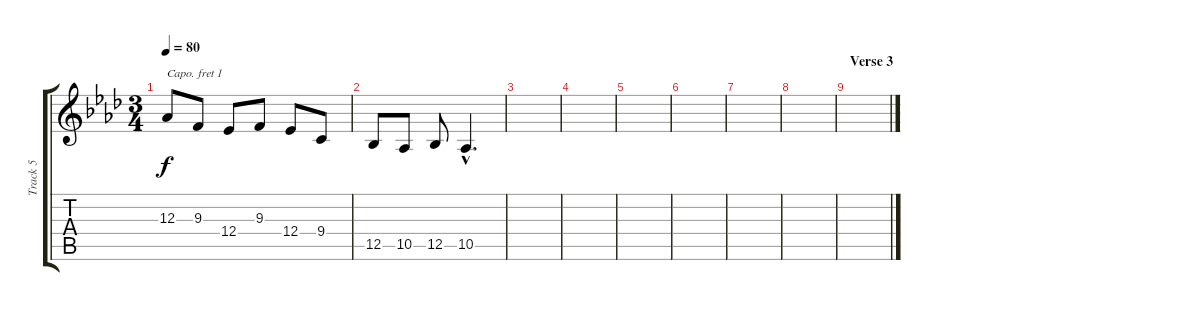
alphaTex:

\track ("Track 5" "Track 5") {instrument violin}
\staff {score tabs}
\capo 1
\tuning (E4 B3 G3 D3 A2 E2) {hide}
\ts (3 4)
\tempo 80
\clef g2
\ks ab
12.3.8{dy f} 9.3.8 12.4.8 9.3.8 12.4.8 9.4.8 |
12.5.8 10.5.8 12.5.8 10.5{hac}.4{d} |
|
|
|
|
|
|
\section ("" "Verse 3")
